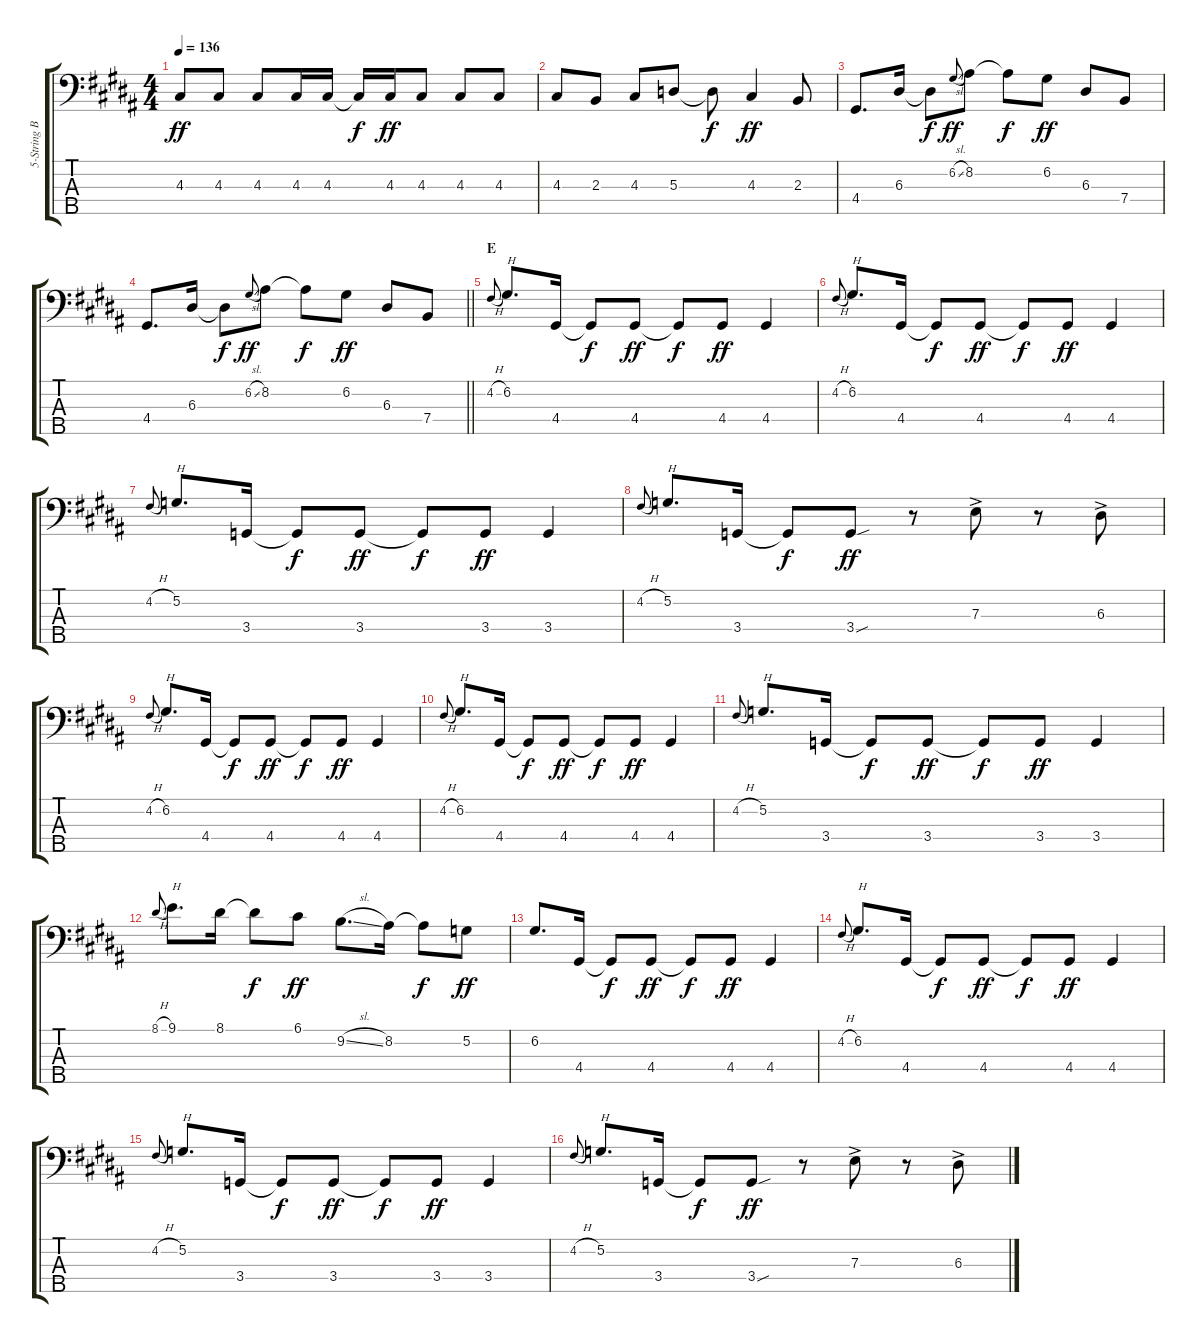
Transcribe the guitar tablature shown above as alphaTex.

\track ("5-String Bass" "5-String B") {instrument electricbasspick}
\staff {score tabs}
\tuning (G2 D2 A1 E1 B0) {hide}
\ts (4 4)
\tempo 136
\clef f4
\ks b
4.3.8{dy ff} 4.3.8 4.3.8 4.3.16 4.3.16 4.3{t}.16{dy f} 4.3.16{dy ff} 4.3.8 4.3.8 4.3.8 |
4.3.8 2.3.8 4.3.8 5.3.8 5.3{t}.8{dy f} 4.3.4{dy ff} 2.3.8 |
4.4.8{d} 6.3.16 6.3{t}.8{dy f} 6.2{sl}.8{gr onbeat dy ff} 8.2.8 8.2{t}.8{dy f} 6.2.8{dy ff} 6.3.8 7.4.8 |
\barLineRight lightlight
4.4.8{d} 6.3.16 6.3{t}.8{dy f} 6.2{sl}.8{gr onbeat dy ff} 8.2.8 8.2{t}.8{dy f} 6.2.8{dy ff} 6.3.8 7.4.8 |
\section ("" "E")
4.2{h}.8{gr onbeat} 6.2.8{d txt "H"} 4.4.16 4.4{t}.8{dy f} 4.4.8{dy ff} 4.4{t}.8{dy f} 4.4.8{dy ff} 4.4.4 |
4.2{h}.8{gr onbeat} 6.2.8{d txt "H"} 4.4.16 4.4{t}.8{dy f} 4.4.8{dy ff} 4.4{t}.8{dy f} 4.4.8{dy ff} 4.4.4 |
4.2{h}.8{gr onbeat} 5.2.8{d txt "H"} 3.4.16 3.4{t}.8{dy f} 3.4.8{dy ff} 3.4{t}.8{dy f} 3.4.8{dy ff} 3.4.4 |
4.2{h}.8{gr onbeat} 5.2.8{d txt "H"} 3.4.16 3.4{t}.8{dy f} 3.4{sou}.8{dy ff} r.8 7.3{ac}.8 r.8 6.3{ac}.8 |
4.2{h}.8{gr onbeat} 6.2.8{d txt "H"} 4.4.16 4.4{t}.8{dy f} 4.4.8{dy ff} 4.4{t}.8{dy f} 4.4.8{dy ff} 4.4.4 |
4.2{h}.8{gr onbeat} 6.2.8{d txt "H"} 4.4.16 4.4{t}.8{dy f} 4.4.8{dy ff} 4.4{t}.8{dy f} 4.4.8{dy ff} 4.4.4 |
4.2{h}.8{gr onbeat} 5.2.8{d txt "H"} 3.4.16 3.4{t}.8{dy f} 3.4.8{dy ff} 3.4{t}.8{dy f} 3.4.8{dy ff} 3.4.4 |
8.1{h}.8{gr onbeat} 9.1.8{d txt "H"} 8.1.16 8.1{t}.8{dy f} 6.1.8{dy ff} 9.2{sl}.8{d} 8.2.16 8.2{t}.8{dy f} 5.2.8{dy ff} |
6.2.8{d} 4.4.16 4.4{t}.8{dy f} 4.4.8{dy ff} 4.4{t}.8{dy f} 4.4.8{dy ff} 4.4.4 |
4.2{h}.8{gr onbeat} 6.2.8{d txt "H"} 4.4.16 4.4{t}.8{dy f} 4.4.8{dy ff} 4.4{t}.8{dy f} 4.4.8{dy ff} 4.4.4 |
4.2{h}.8{gr onbeat} 5.2.8{d txt "H"} 3.4.16 3.4{t}.8{dy f} 3.4.8{dy ff} 3.4{t}.8{dy f} 3.4.8{dy ff} 3.4.4 |
4.2{h}.8{gr onbeat} 5.2.8{d txt "H"} 3.4.16 3.4{t}.8{dy f} 3.4{sou}.8{dy ff} r.8 7.3{ac}.8 r.8 6.3{ac}.8
